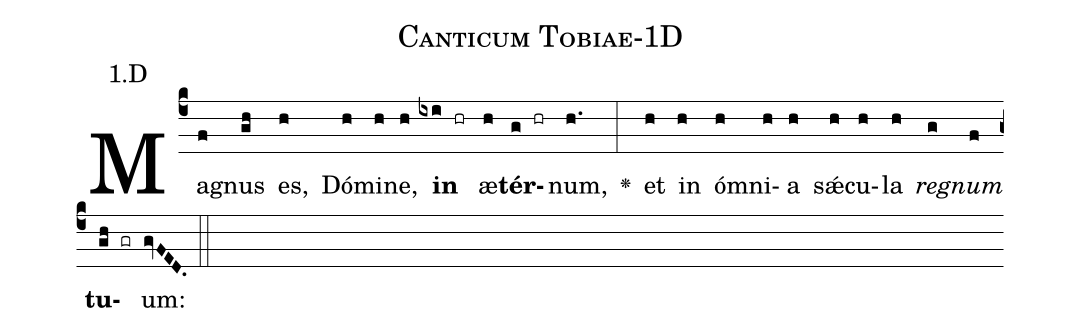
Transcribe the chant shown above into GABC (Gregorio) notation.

name: Canticum Tobiae-1D;
annotation: 1.D;
%%
(c4)Ma(f)gnus(gh) es,(h) Dó(h)mi(h)ne,(h) <b>in</b>(ixi hr) æ(h)<b>tér</b>(g hr)num,(h.) <v>\greheightstar</v>(:) et(h) in(h) óm(h)ni(h)a(h) sǽ(h)cu(h)la(h) <i>re</i>(g)<i>gnum</i>(f) <b>tu</b>(gh gr)um:(gvFED.) (::)


%E(h) u(h) o(g) u(f) a(gh) e.(gvFED.) (::)
